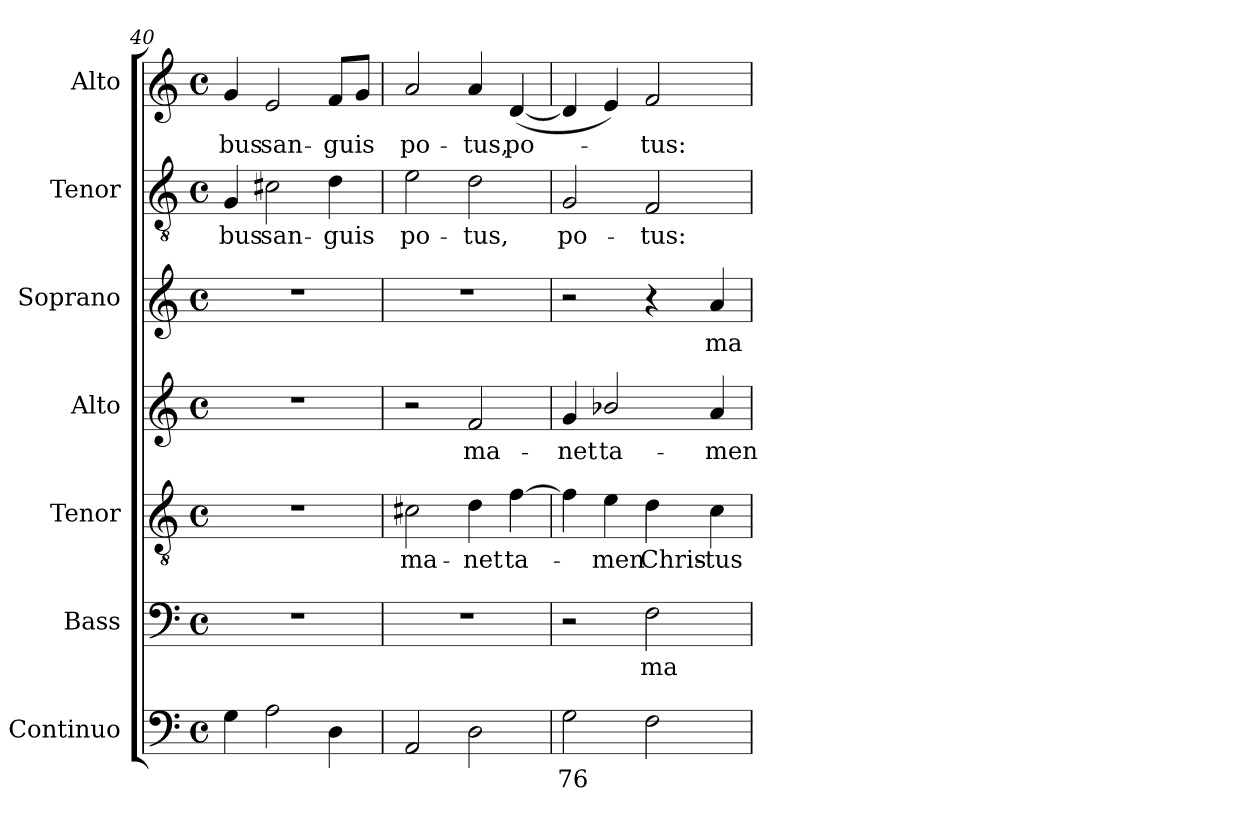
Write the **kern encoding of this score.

**kern	**text	**kern	**text	**kern	**text	**kern	**text	**kern	**text	**kern	**text	**kern	**text
*part7	*part7	*part6	*part6	*part5	*part5	*part4	*part4	*part3	*part3	*part2	*part2	*part1	*part1
*staff7	*staff7	*staff6	*staff6	*staff5	*staff5	*staff4	*staff4	*staff3	*staff3	*staff2	*staff2	*staff1	*staff1
*I"Continuo	*	*I"Bass	*	*I"Tenor	*	*I"Alto	*	*I"Soprano	*	*I"Tenor	*	*I"Alto	*
*I'Cont.	*	*I'B.	*	*I'T.	*	*I'A.	*	*I'S.	*	*I'T.	*	*I'A.	*
*clefF4	*	*clefF4	*	*clefGv2	*	*clefG2	*	*clefG2	*	*clefGv2	*	*clefG2	*
*	*	*	*	*ITrd7c12	*	*	*	*	*	*ITrd7c12	*	*	*
*k[]	*	*k[]	*	*k[]	*	*k[]	*	*k[]	*	*k[]	*	*k[]	*
*C:	*	*C:	*	*C:	*	*C:	*	*C:	*	*C:	*	*C:	*
*M4/4	*	*M4/4	*	*M4/4	*	*M4/4	*	*M4/4	*	*M4/4	*	*M4/4	*
*met(c)	*	*met(c)	*	*met(c)	*	*met(c)	*	*met(c)	*	*met(c)	*	*met(c)	*
=40	=40	=40	=40	=40	=40	=40	=40	=40	=40	=40	=40	=40	=40
!	!	!	!	!	!	!	!	!	!	!	!LO:LY:b:color=#000000	!	!
!	!	!	!	!	!	!	!	!	!	!	!	!	!LO:LY:b:color=#000000
4Gi\	.	1r	.	1r	.	1r	.	1r	.	4GGi/	-bus	4gi/	-bus
!	!	!	!	!	!	!	!	!	!	!	!LO:LY:b:color=#000000	!	!
!	!	!	!	!	!	!	!	!	!	!	!	!	!LO:LY:b:color=#000000
2Ai\	.	.	.	.	.	.	.	.	.	2C#Xi\	san-	2ei/	san-
!	!	!	!	!	!	!	!	!	!	!	!LO:LY:b:color=#000000	!	!
!	!	!	!	!	!	!	!	!	!	!	!	!	!LO:LY:b:color=#000000
4Di\	.	.	.	.	.	.	.	.	.	4Di\	-guis	8fi/L	-guis
.	.	.	.	.	.	.	.	.	.	.	.	8gi/J	.
=41	=41	=41	=41	=41	=41	=41	=41	=41	=41	=41	=41	=41	=41
!	!	!	!	!	!LO:LY:b:color=#000000	!	!	!	!	!	!	!	!
!	!	!	!	!	!	!	!	!	!	!	!LO:LY:b:color=#000000	!	!
!	!	!	!	!	!	!	!	!	!	!	!	!	!LO:LY:b:color=#000000
2AAi/	.	1r	.	2C#Xi\	ma-	2r	.	1r	.	2Ei\	po-	2ai/	po-
!	!	!	!	!	!LO:LY:b:color=#000000	!	!	!	!	!	!	!	!
!	!	!	!	!	!	!	!LO:LY:b:color=#000000	!	!	!	!	!	!
!	!	!	!	!	!	!	!	!	!	!	!LO:LY:b:color=#000000	!	!
!	!	!	!	!	!	!	!	!	!	!	!	!	!LO:LY:b:color=#000000
2Di\	.	.	.	4Di\	-net	2fi/	ma-	.	.	2Di\	-tus,	4ai/	-tus,
!	!	!	!	!	!LO:LY:b:color=#000000	!	!	!	!	!	!	!	!
!	!	!	!	!	!	!	!	!	!	!	!	!	!LO:LY:b:color=#000000
.	.	.	.	[>4Fi\	ta-	.	.	.	.	.	.	([<4di/	po-
=42	=42	=42	=42	=42	=42	=42	=42	=42	=42	=42	=42	=42	=42
!	!LO:LY:b:color=#000000	!	!	!	!	!	!	!	!	!	!	!	!
!	!	!	!	!	!	!	!LO:LY:b:color=#000000	!	!	!	!	!	!
!	!	!	!	!	!	!	!	!	!	!	!LO:LY:b:color=#000000	!	!
2Gi\	76	2r	.	4Fi\]	.	4gi/	-net	2r	.	2GGi/	po-	4di/]	.
!	!	!	!	!	!LO:LY:b:color=#000000	!	!	!	!	!	!	!	!
!	!	!	!	!	!	!	!LO:LY:b:color=#000000	!	!	!	!	!	!
.	.	.	.	4Ei\	-men	2b-Xi/	ta-	.	.	.	.	4ei/)	.
!	!	!	!LO:LY:b:color=#000000	!	!	!	!	!	!	!	!	!	!
!	!	!	!	!	!LO:LY:b:color=#000000	!	!	!	!	!	!	!	!
!	!	!	!	!	!	!	!	!	!	!	!LO:LY:b:color=#000000	!	!
!	!	!	!	!	!	!	!	!	!	!	!	!	!LO:LY:b:color=#000000
2Fi\	.	2Fi\	ma-	4Di\	Chris-	.	.	4r	.	2FFi/	-tus:	2fi/	-tus:
!	!	!	!	!	!LO:LY:b:color=#000000	!	!	!	!	!	!	!	!
!	!	!	!	!	!	!	!LO:LY:b:color=#000000	!	!	!	!	!	!
!	!	!	!	!	!	!	!	!	!LO:LY:b:color=#000000	!	!	!	!
.	.	.	.	4Ci\	-tus	4ai/	-men	4ai/	ma-	.	.	.	.
=	=	=	=	=	=	=	=	=	=	=	=	=	=
*-	*-	*-	*-	*-	*-	*-	*-	*-	*-	*-	*-	*-	*-
